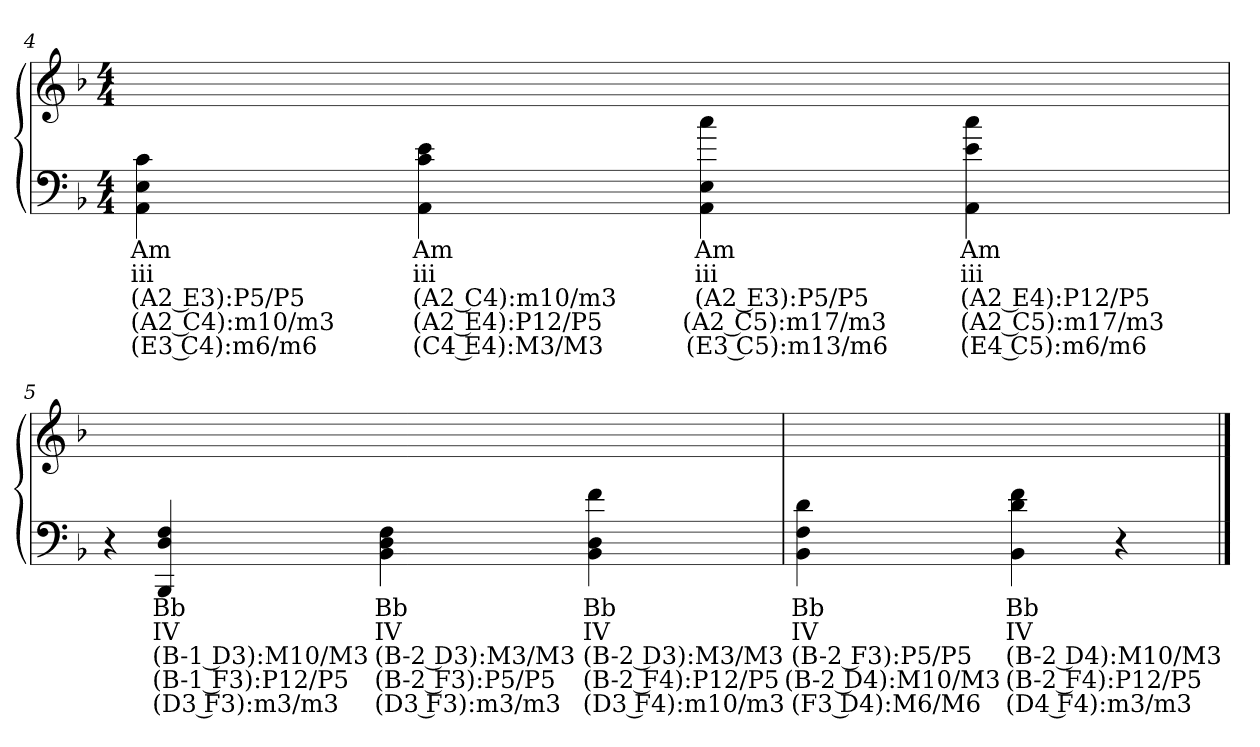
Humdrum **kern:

**kern	**text	**text	**text	**text	**text	**kern
*part2	*part2	*part2	*part2	*part2	*part2	*part1
*staff2	*staff2	*staff2	*staff2	*staff2	*staff2	*staff1
*clefF4	*	*	*	*	*	*clefG2
*k[b-]	*	*	*	*	*	*k[b-]
*F:	*	*	*	*	*	*F:
*M4/4	*	*	*	*	*	*M4/4
=4	=4	=4	=4	=4	=4	=4
4AA 4E 4c	Am	iii	(A2 E3):P5/P5	(A2 C4):m10/m3	(E3 C4):m6/m6	1ryy
4AA 4c 4e	Am	iii	(A2 C4):m10/m3	(A2 E4):P12/P5	(C4 E4):M3/M3	.
4AA 4E 4cc	Am	iii	(A2 E3):P5/P5	(A2 C5):m17/m3	(E3 C5):m13/m6	.
4AA 4e 4cc	Am	iii	(A2 E4):P12/P5	(A2 C5):m17/m3	(E4 C5):m6/m6	.
=5	=5	=5	=5	=5	=5	=5
4r	.	.	.	.	.	1ryy
4BBB- 4D 4F	Bb	IV	(B-1 D3):M10/M3	(B-1 F3):P12/P5	(D3 F3):m3/m3	.
4BB- 4D 4F	Bb	IV	(B-2 D3):M3/M3	(B-2 F3):P5/P5	(D3 F3):m3/m3	.
4BB- 4D 4f	Bb	IV	(B-2 D3):M3/M3	(B-2 F4):P12/P5	(D3 F4):m10/m3	.
=6	=6	=6	=6	=6	=6	=6
4BB- 4F 4d	Bb	IV	(B-2 F3):P5/P5	(B-2 D4):M10/M3	(F3 D4):M6/M6	2.ryy
4BB- 4d 4f	Bb	IV	(B-2 D4):M10/M3	(B-2 F4):P12/P5	(D4 F4):m3/m3	.
4r	.	.	.	.	.	.
==	==	==	==	==	==	==
*-	*-	*-	*-	*-	*-	*-
